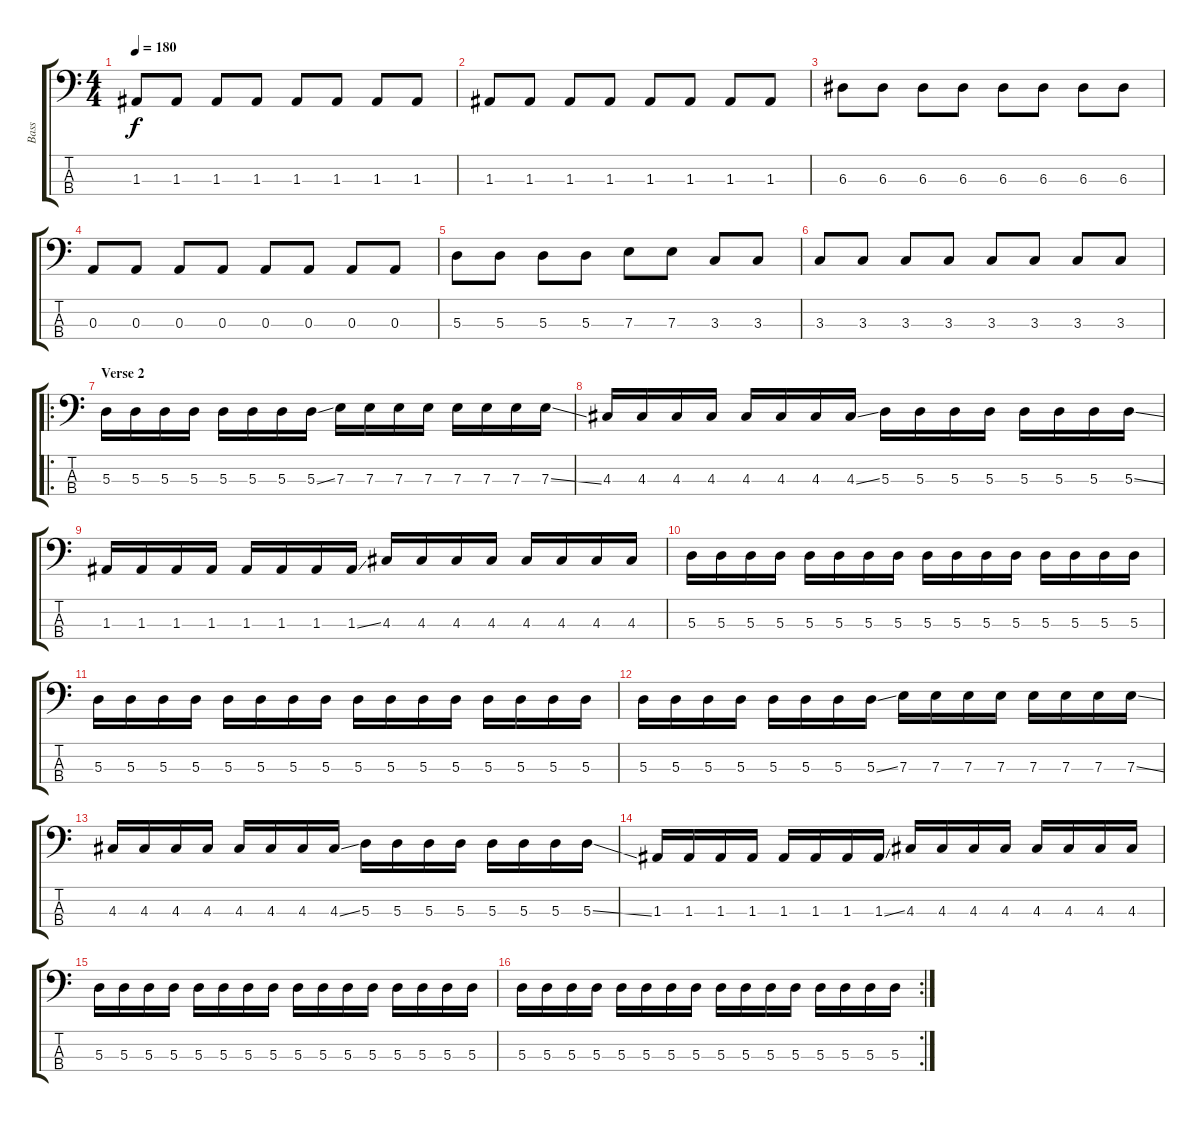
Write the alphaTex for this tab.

\track ("Bass" "Bass") {instrument electricbassfinger}
\staff {score tabs}
\tuning (G2 D2 A1 E1) {hide}
\ts (4 4)
\tempo 180
\clef f4
\ks c
1.3.8{dy f} 1.3.8 1.3.8 1.3.8 1.3.8 1.3.8 1.3.8 1.3.8 |
1.3.8 1.3.8 1.3.8 1.3.8 1.3.8 1.3.8 1.3.8 1.3.8 |
6.3.8 6.3.8 6.3.8 6.3.8 6.3.8 6.3.8 6.3.8 6.3.8 |
0.3.8 0.3.8 0.3.8 0.3.8 0.3.8 0.3.8 0.3.8 0.3.8 |
5.3.8 5.3.8 5.3.8 5.3.8 7.3.8 7.3.8 3.3.8 3.3.8 |
3.3.8 3.3.8 3.3.8 3.3.8 3.3.8 3.3.8 3.3.8 3.3.8 |
\ro
\section ("" "Verse 2")
5.3.16 5.3.16 5.3.16 5.3.16 5.3.16 5.3.16 5.3.16 5.3{ss}.16 7.3.16 7.3.16 7.3.16 7.3.16 7.3.16 7.3.16 7.3.16 7.3{ss}.16 |
4.3.16 4.3.16 4.3.16 4.3.16 4.3.16 4.3.16 4.3.16 4.3{ss}.16 5.3.16 5.3.16 5.3.16 5.3.16 5.3.16 5.3.16 5.3.16 5.3{ss}.16 |
1.3.16 1.3.16 1.3.16 1.3.16 1.3.16 1.3.16 1.3.16 1.3{ss}.16 4.3.16 4.3.16 4.3.16 4.3.16 4.3.16 4.3.16 4.3.16 4.3.16 |
5.3.16 5.3.16 5.3.16 5.3.16 5.3.16 5.3.16 5.3.16 5.3.16 5.3.16 5.3.16 5.3.16 5.3.16 5.3.16 5.3.16 5.3.16 5.3.16 |
5.3.16 5.3.16 5.3.16 5.3.16 5.3.16 5.3.16 5.3.16 5.3.16 5.3.16 5.3.16 5.3.16 5.3.16 5.3.16 5.3.16 5.3.16 5.3.16 |
5.3.16 5.3.16 5.3.16 5.3.16 5.3.16 5.3.16 5.3.16 5.3{ss}.16 7.3.16 7.3.16 7.3.16 7.3.16 7.3.16 7.3.16 7.3.16 7.3{ss}.16 |
4.3.16 4.3.16 4.3.16 4.3.16 4.3.16 4.3.16 4.3.16 4.3{ss}.16 5.3.16 5.3.16 5.3.16 5.3.16 5.3.16 5.3.16 5.3.16 5.3{ss}.16 |
1.3.16 1.3.16 1.3.16 1.3.16 1.3.16 1.3.16 1.3.16 1.3{ss}.16 4.3.16 4.3.16 4.3.16 4.3.16 4.3.16 4.3.16 4.3.16 4.3.16 |
5.3.16 5.3.16 5.3.16 5.3.16 5.3.16 5.3.16 5.3.16 5.3.16 5.3.16 5.3.16 5.3.16 5.3.16 5.3.16 5.3.16 5.3.16 5.3.16 |
\rc 2
5.3.16 5.3.16 5.3.16 5.3.16 5.3.16 5.3.16 5.3.16 5.3.16 5.3.16 5.3.16 5.3.16 5.3.16 5.3.16 5.3.16 5.3.16 5.3.16
